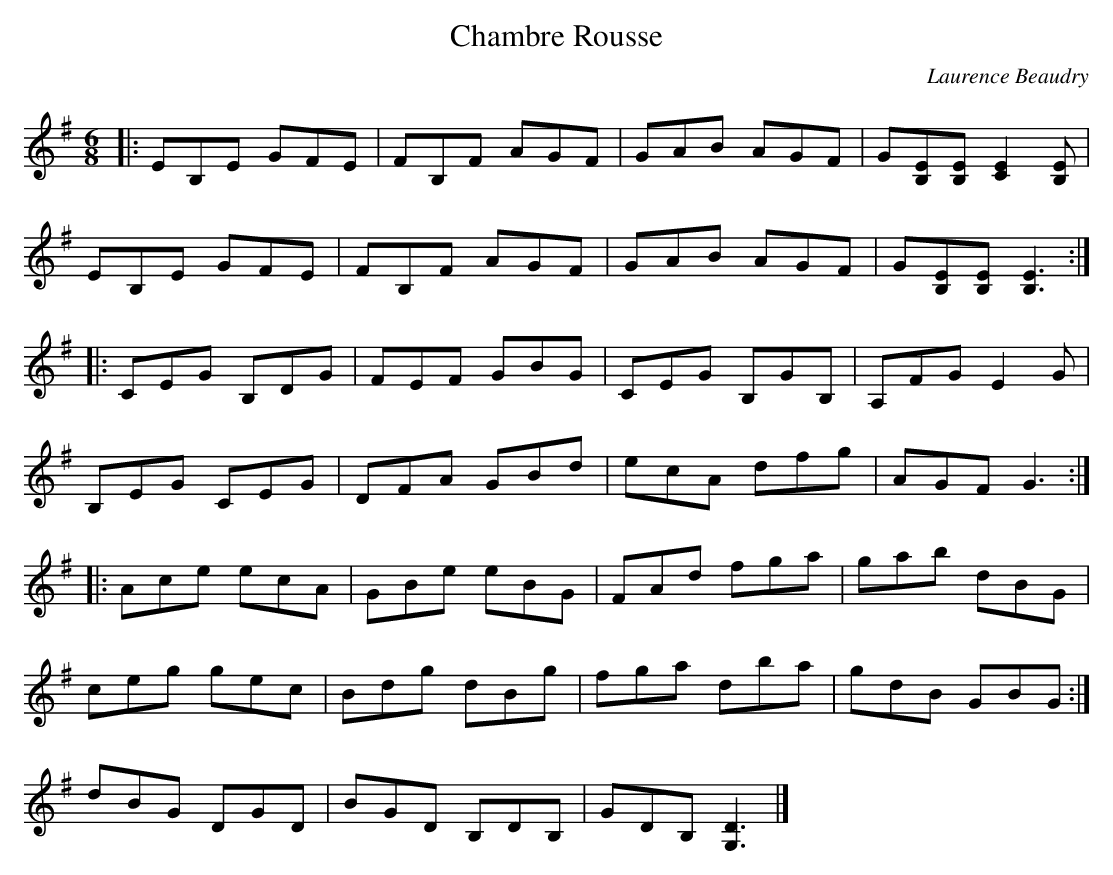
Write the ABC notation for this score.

X:1
T:Chambre Rousse
C:Laurence Beaudry
M:6/8
L:1/8
K:Emin
|: EB,E GFE | FB,F AGF | GAB AGF | G[EB,][EB,] [E2C2][EB,] |
EB,E GFE | FB,F AGF | GAB AGF | G[EB,][EB,] [E3B,3] ::
CEG B,DG | FEF GBG | CEG B,GB, | A,FG E2G |
B,EG CEG | DFA GBd | ecA dfg | AGF G3 ::
Ace ecA | GBe eBG | FAd fga | gab dBG |
ceg gec | Bdg dBg | fga dba | gdB GBG :|
dBG DGD | BGD B,DB, | GDB, [D3G,3] |]
